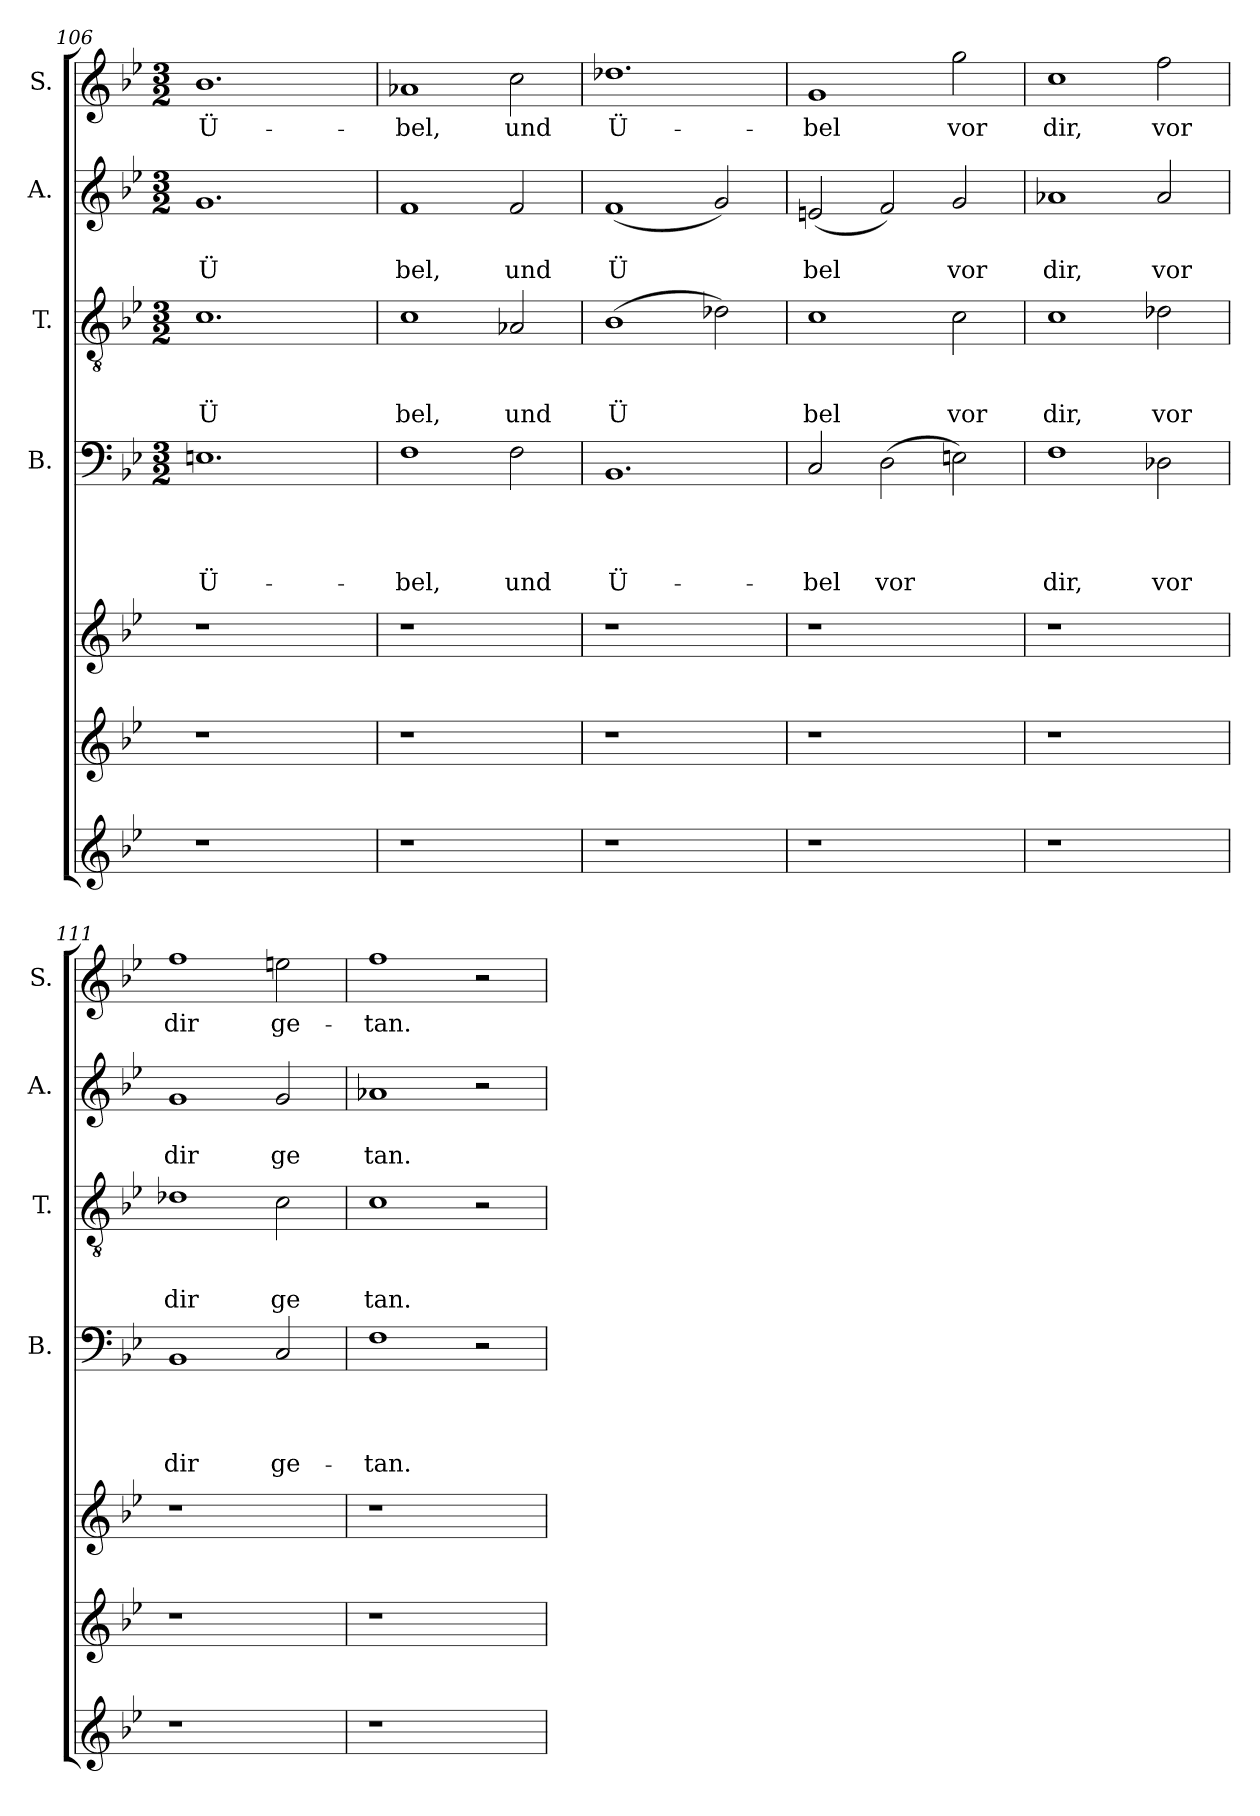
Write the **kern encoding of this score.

**kern	**kern	**kern	**kern	**text	**text	**text	**text	**kern	**text	**text	**text	**kern	**text	**text	**kern	**text
*part7	*part6	*part5	*part4	*part4	*part4	*part4	*part4	*part3	*part3	*part3	*part3	*part2	*part2	*part2	*part1	*part1
*staff7	*staff6	*staff5	*staff4	*staff4	*staff4	*staff4	*staff4	*staff3	*staff3	*staff3	*staff3	*staff2	*staff2	*staff2	*staff1	*staff1
*	*	*	*I"B.	*	*	*	*	*I"T.	*	*	*	*I"A.	*	*	*I"S.	*
*	*	*	*I'B.	*	*	*	*	*I'T.	*	*	*	*I'A.	*	*	*I'S.	*
*clefG2	*clefG2	*clefG2	*clefF4	*	*	*	*	*clefGv2	*	*	*	*clefG2	*	*	*clefG2	*
*k[b-e-]	*k[b-e-]	*k[b-e-]	*k[b-e-]	*	*	*	*	*k[b-e-]	*	*	*	*k[b-e-]	*	*	*k[b-e-]	*
*B-:	*B-:	*B-:	*B-:	*	*	*	*	*B-:	*	*	*	*B-:	*	*	*B-:	*
*	*	*	*M3/2	*	*	*	*	*M3/2	*	*	*	*M3/2	*	*	*M3/2	*
=106	=106	=106	=106	=106	=106	=106	=106	=106	=106	=106	=106	=106	=106	=106	=106	=106
!	!	!	!	!	!	!	!LO:LY:b	!	!	!	!LO:LY:b	!	!	!LO:LY:b	!	!LO:LY:b
1r	1r	1r	1.En	.	.	.	Ü-	1.c	.	.	Ü	1.g	.	Ü	1.b-	Ü-
2ryy	2ryy	2ryy	.	.	.	.	.	.	.	.	.	.	.	.	.	.
=107	=107	=107	=107	=107	=107	=107	=107	=107	=107	=107	=107	=107	=107	=107	=107	=107
!	!	!	!	!	!	!	!LO:LY:b	!	!	!	!LO:LY:b	!	!	!LO:LY:b	!	!LO:LY:b
1r	1r	1r	1F	.	.	.	-bel,	1c	.	.	bel,	1f	.	bel,	1a-X	-bel,
!	!	!	!	!	!	!	!LO:LY:b	!	!	!	!LO:LY:b	!	!	!LO:LY:b	!	!LO:LY:b
2ryy	2ryy	2ryy	2F\	.	.	.	und	2A-X/	.	.	und	2f/	.	und	2cc\	und
=108	=108	=108	=108	=108	=108	=108	=108	=108	=108	=108	=108	=108	=108	=108	=108	=108
!	!	!	!	!	!	!	!LO:LY:b	!	!	!	!LO:LY:b	!	!	!LO:LY:b	!	!LO:LY:b
1r	1r	1r	1.BB-	.	.	.	Ü-	(>1B-	.	.	Ü	(<1f	.	Ü	1.dd-X	Ü-
2ryy	2ryy	2ryy	.	.	.	.	.	2d-X\)	.	.	.	2g/)	.	.	.	.
=109	=109	=109	=109	=109	=109	=109	=109	=109	=109	=109	=109	=109	=109	=109	=109	=109
!	!	!	!	!	!	!	!LO:LY:b	!	!	!	!LO:LY:b	!	!	!LO:LY:b	!	!LO:LY:b
1r	1r	1r	2C/	.	.	.	-bel	1c	.	.	bel	(<2en/	.	bel	1g	-bel
!	!	!	!	!	!	!	!LO:LY:b	!	!	!	!	!	!	!	!	!
.	.	.	(>2D\	.	.	.	vor	.	.	.	.	2f/)	.	.	.	.
!	!	!	!	!	!	!	!	!	!	!	!LO:LY:b	!	!	!LO:LY:b	!	!LO:LY:b
2ryy	2ryy	2ryy	2En\)	.	.	.	.	2c\	.	.	vor	2g/	.	vor	2gg\	vor
=110	=110	=110	=110	=110	=110	=110	=110	=110	=110	=110	=110	=110	=110	=110	=110	=110
!	!	!	!	!	!	!	!LO:LY:b	!	!	!	!LO:LY:b	!	!	!LO:LY:b	!	!LO:LY:b
1r	1r	1r	1F	.	.	.	dir,	1c	.	.	dir,	1a-X	.	dir,	1cc	dir,
!	!	!	!	!	!	!	!LO:LY:b	!	!	!	!LO:LY:b	!	!	!LO:LY:b	!	!LO:LY:b
2ryy	2ryy	2ryy	2D-X\	.	.	.	vor	2d-X\	.	.	vor	2a-/	.	vor	2ff\	vor
=111	=111	=111	=111	=111	=111	=111	=111	=111	=111	=111	=111	=111	=111	=111	=111	=111
!	!	!	!	!	!	!	!LO:LY:b	!	!	!	!LO:LY:b	!	!	!LO:LY:b	!	!LO:LY:b
1r	1r	1r	1BB-	.	.	.	dir	1d-X	.	.	dir	1g	.	dir	1ff	dir
!	!	!	!	!	!	!	!LO:LY:b	!	!	!	!LO:LY:b	!	!	!LO:LY:b	!	!LO:LY:b
2ryy	2ryy	2ryy	2C/	.	.	.	ge-	2c\	.	.	ge	2g/	.	ge	2een\	ge-
=112	=112	=112	=112	=112	=112	=112	=112	=112	=112	=112	=112	=112	=112	=112	=112	=112
!	!	!	!	!	!	!	!LO:LY:b	!	!	!	!LO:LY:b	!	!	!LO:LY:b	!	!LO:LY:b
1r	1r	1r	1F	.	.	.	-tan.	1c	.	.	tan.	1a-X	.	tan.	1ff	-tan.
2ryy	2ryy	2ryy	2r	.	.	.	.	2r	.	.	.	2r	.	.	2r	.
=	=	=	=	=	=	=	=	=	=	=	=	=	=	=	=	=
*-	*-	*-	*-	*-	*-	*-	*-	*-	*-	*-	*-	*-	*-	*-	*-	*-
